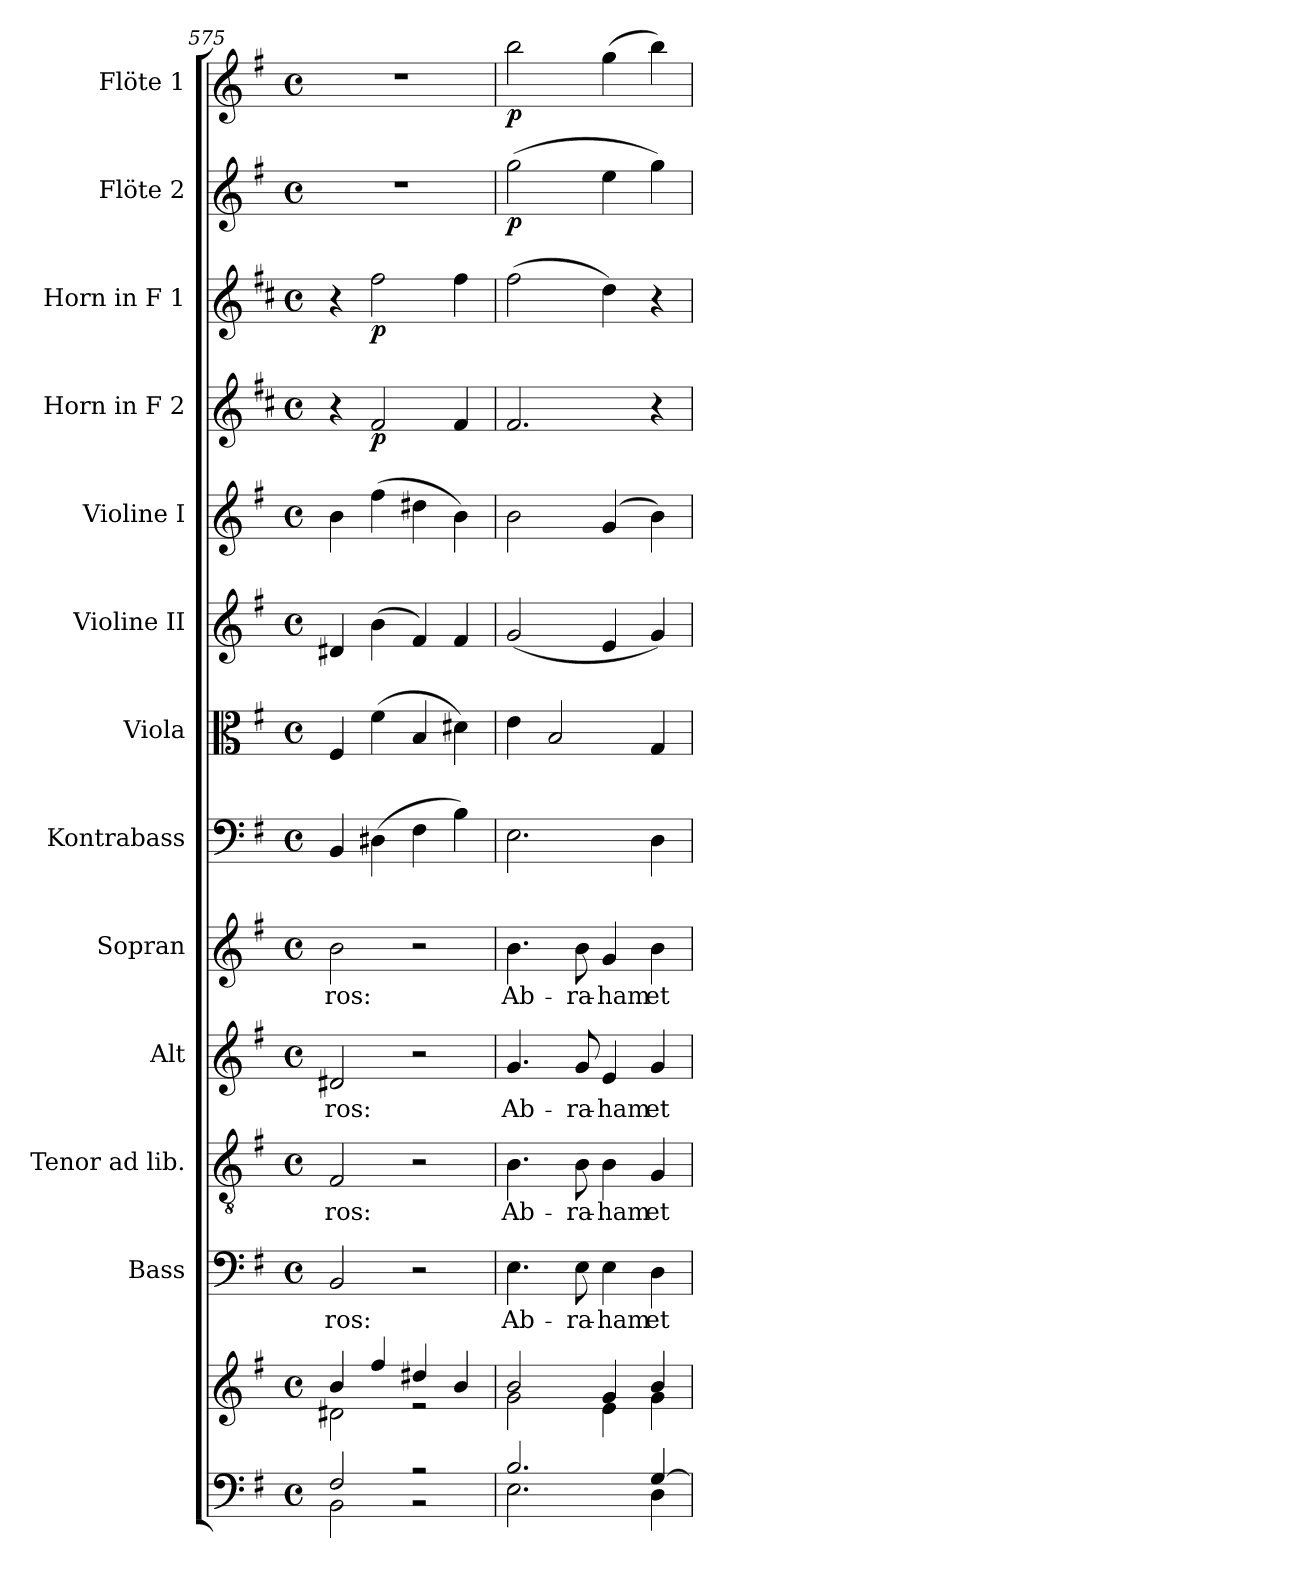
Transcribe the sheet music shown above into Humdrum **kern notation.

**kern	**kern	**kern	**text	**kern	**text	**kern	**text	**kern	**text	**kern	**kern	**kern	**kern	**kern	**dynam	**kern	**dynam	**kern	**dynam	**kern	**dynam
*part13	*part13	*part12	*part12	*part11	*part11	*part10	*part10	*part9	*part9	*part8	*part7	*part6	*part5	*part4	*part4	*part3	*part3	*part2	*part2	*part1	*part1
*staff14	*staff13	*staff12	*staff12	*staff11	*staff11	*staff10	*staff10	*staff9	*staff9	*staff8	*staff7	*staff6	*staff5	*staff4	*staff4	*staff3	*staff3	*staff2	*staff2	*staff1	*staff1
*	*	*I"Bass	*	*I"Tenor ad lib.	*	*I"Alt	*	*I"Sopran	*	*I"Kontrabass	*I"Viola	*I"Violine II	*I"Violine I	*I"Horn in F 2	*	*I"Horn in F 1	*	*I"Flöte 2	*	*I"Flöte 1	*
*	*	*I'B.	*	*I'T.	*	*I'A.	*	*I'S.	*	*I'Kb.	*I'Vla.	*I'Vl. II	*I'Vl. I	*	*	*	*	*I'Fl. 2	*	*I'Fl. 1	*
*clefF4	*clefG2	*clefF4	*	*clefGv2	*	*clefG2	*	*clefG2	*	*clefF4	*clefC3	*clefG2	*clefG2	*clefG2	*	*clefG2	*	*clefG2	*	*clefG2	*
*	*	*	*	*	*	*	*	*	*	*ITrd7c12	*	*	*	*ITrd4c7	*	*ITrd4c7	*	*	*	*	*
*k[f#]	*k[f#]	*k[f#]	*	*k[f#]	*	*k[f#]	*	*k[f#]	*	*k[f#]	*k[f#]	*k[f#]	*k[f#]	*k[f#]	*	*k[f#]	*	*k[f#]	*	*k[f#]	*
*G:	*G:	*G:	*	*G:	*	*G:	*	*G:	*	*G:	*G:	*G:	*G:	*G:	*	*G:	*	*G:	*	*G:	*
*M4/4	*M4/4	*M4/4	*	*M4/4	*	*M4/4	*	*M4/4	*	*M4/4	*M4/4	*M4/4	*M4/4	*M4/4	*	*M4/4	*	*M4/4	*	*M4/4	*
*met(c)	*met(c)	*met(c)	*	*met(c)	*	*met(c)	*	*met(c)	*	*met(c)	*met(c)	*met(c)	*met(c)	*met(c)	*	*met(c)	*	*met(c)	*	*met(c)	*
=575	=575	=575	=575	=575	=575	=575	=575	=575	=575	=575	=575	=575	=575	=575	=575	=575	=575	=575	=575	=575	=575
*^	*^	*	*	*	*	*	*	*	*	*	*	*	*	*	*	*	*	*	*	*	*
!	!	!	!	!	!LO:LY:b	!	!LO:LY:b	!	!LO:LY:b	!	!LO:LY:b	!	!	!	!	!	!	!	!	!	!	!	!
2F#/	2BB\	4b/	2d#X\	2BB/	-ros:	2F#/	-ros:	2d#X/	-ros:	2b\	-ros:	4BBB/	4F#/	4d#X/	4b\	4r	.	4r	.	1r	.	1r	.
!	!	!	!	!	!	!	!	!	!	!	!	!	!	!	!	!	!LO:DY:b	!	!LO:DY:b	!	!	!	!
.	.	4ff#/	.	.	.	.	.	.	.	.	.	(>4DD#X\	(>4f#\	(>4b\	(>4ff#\	2B/	p	2b\	p	.	.	.	.
2r	2r	4dd#X/	2re	2r	.	2r	.	2r	.	2r	.	4FF#\	4B/	4f#/)	4dd#X\	.	.	.	.	.	.	.	.
.	.	4b/	.	.	.	.	.	.	.	.	.	4BB\)	4d#X\)	4f#/	4b\)	4B/	.	4b\	.	.	.	.	.
=576	=576	=576	=576	=576	=576	=576	=576	=576	=576	=576	=576	=576	=576	=576	=576	=576	=576	=576	=576	=576	=576	=576	=576
!	!	!	!	!	!LO:LY:b	!	!LO:LY:b	!	!LO:LY:b	!	!LO:LY:b	!	!	!	!	!	!	!	!	!	!LO:DY:b	!	!LO:DY:b
2.B/	2.E\	2b/	2g\	4.E\	Ab-	4.B\	Ab-	4.g/	Ab-	4.b\	Ab-	2.EE\	4e\	(<2g/	2b\	2.B/	.	(>2b\	.	(>2gg\	p	2bb\	p
.	.	.	.	.	.	.	.	.	.	.	.	.	2B/	.	.	.	.	.	.	.	.	.	.
!	!	!	!	!	!LO:LY:b	!	!LO:LY:b	!	!LO:LY:b	!	!LO:LY:b	!	!	!	!	!	!	!	!	!	!	!	!
.	.	.	.	8E\	-ra-	8B\	-ra-	8g/	-ra-	8b\	-ra-	.	.	.	.	.	.	.	.	.	.	.	.
!	!	!	!	!	!LO:LY:b	!	!LO:LY:b	!	!LO:LY:b	!	!LO:LY:b	!	!	!	!	!	!	!	!	!	!	!	!
.	.	4g/	4e\	4E\	-ham	4B\	-ham	4e/	-ham	4g/	-ham	.	.	4e/	(4g/	.	.	4g\)	.	4ee\	.	(>4gg\	.
!	!	!	!	!	!LO:LY:b	!	!LO:LY:b	!	!LO:LY:b	!	!LO:LY:b	!	!	!	!	!	!	!	!	!	!	!	!
[>4G/	4D\	4b/	4g\	4D\	et	4G/	et	4g/	et	4b\	et	4DD\	4G/	4g/)	4b\)	4r	.	4r	.	4gg\)	.	4bb\)	.
*v	*v	*	*	*	*	*	*	*	*	*	*	*	*	*	*	*	*	*	*	*	*	*	*
*	*v	*v	*	*	*	*	*	*	*	*	*	*	*	*	*	*	*	*	*	*	*	*
=	=	=	=	=	=	=	=	=	=	=	=	=	=	=	=	=	=	=	=	=	=
*-	*-	*-	*-	*-	*-	*-	*-	*-	*-	*-	*-	*-	*-	*-	*-	*-	*-	*-	*-	*-	*-
